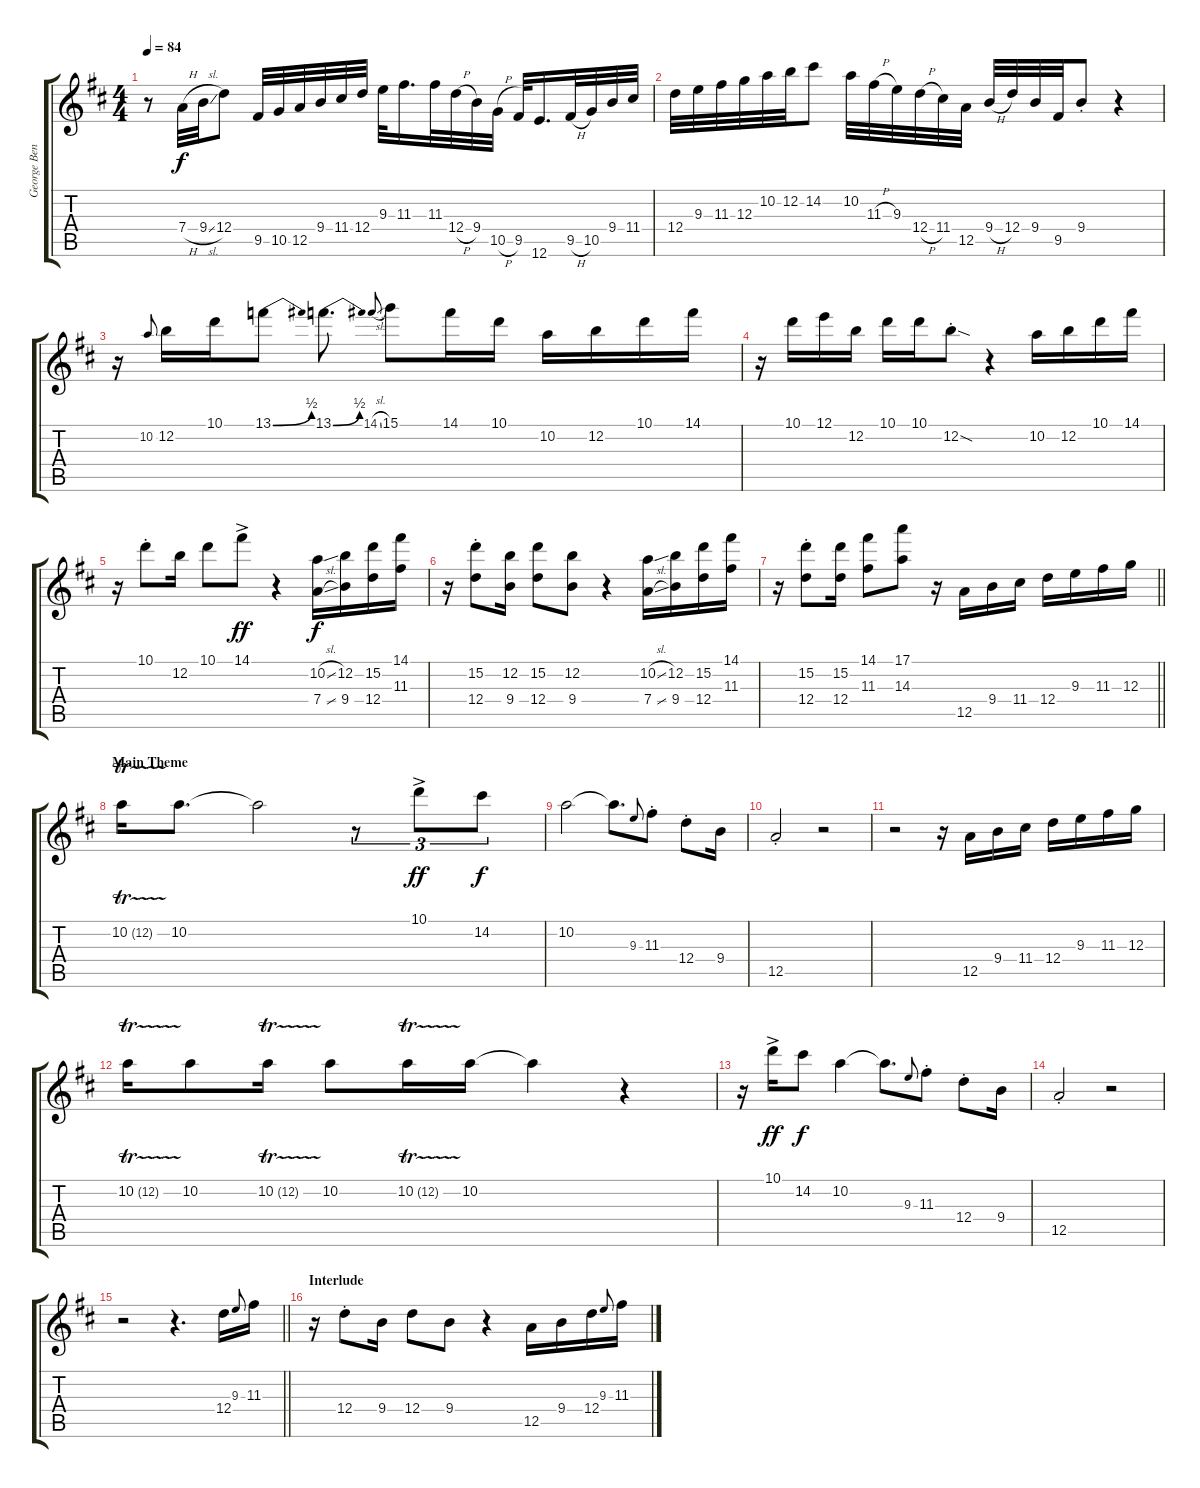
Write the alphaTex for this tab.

\track ("George Benson" "George Ben") {instrument electricguitarjazz}
\staff {score tabs}
\tuning (E4 B3 G3 D3 A2 E2) {hide}
\ts (4 4)
\tempo 84
\clef g2
\ks d
r.8{dy f} 7.4{h}.32 9.4{sl}.32 12.4.8 9.5.32 10.5.32 12.5.32 9.4.32 11.4.32 12.4.32 9.3.32 11.3.16{d} 11.3.32 12.4{h}.32 9.4.32 10.5{h}.32 9.5.32 12.6.16{d} 9.5{h}.32 10.5.32 9.4.32 11.4.32 |
12.4.32 9.3.32 11.3.32 12.3.32 10.2.32 12.2.32 14.2.8 10.2.32 11.3{h}.32 9.3.32 12.4{h}.32 11.4.32 12.5.32 9.4{h}.32 12.4.32 9.4.32 9.5.32 9.4{st}.8 r.4 |
r.16 10.2.8{gr onbeat} 12.2.16 10.1.16 13.1{be (bend 0 0 60 2)}.8 13.1{be (bend 0 0 60 2)}.8{d} 14.1{sl}.8{gr onbeat} 15.1.8 14.1.16 10.1.16 10.2.16 12.2.16 10.1.16 14.1.16 |
r.16 10.1.16 12.1.16 12.2.16 10.1.16 10.1.16 12.2{sod st}.8 r.4 10.2.16 12.2.16 10.1.16 14.1.16 |
r.16 10.1{st}.8 12.2.16 10.1.8 14.1{ac}.8{dy ff} r.4 (10.2{sl} 7.4{sl}).16{dy f} (12.2 9.4).16 (15.2 12.4).16 (14.1 11.3).16 |
r.16 (15.2{st} 12.4{st}).8 (12.2 9.4).16 (15.2 12.4).8 (12.2 9.4).8 r.4 (10.2{sl} 7.4{sl}).16 (12.2 9.4).16 (15.2 12.4).16 (14.1 11.3).16 |
\barLineRight lightlight
r.16 (15.2{st} 12.4{st}).8 (15.2 12.4).16 (14.1 11.3).8 (17.1 14.3).8 r.16 12.5.16 9.4.16 11.4.16 12.4.16 9.3.16 11.3.16 12.3.16 |
\section ("" "Main Theme")
10.2{tr (12 32)}.16 10.2.8{d} 10.2{t}.2 r.8{tu (3 2)} 10.1{ac}.8{tu (3 2) dy ff} 14.2.8{tu (3 2) dy f} |
10.2.2 10.2{t}.8{d} 9.3.8{gr onbeat} 11.3{st}.8 12.4{st}.8 9.4.16 |
12.5{st}.2 r.2 |
r.2 r.16 12.5.16 9.4.16 11.4.16 12.4.16 9.3.16 11.3.16 12.3.16 |
10.2{tr (12 32)}.16 10.2.8 10.2{tr (12 32)}.16 10.2.8 10.2{tr (12 32)}.16 10.2.16 10.2{t}.4 r.4 |
r.16 10.1{ac}.16{dy ff} 14.2.8{dy f} 10.2.4 10.2{t}.8{d} 9.3.8{gr onbeat} 11.3{st}.8 12.4{st}.8 9.4.16 |
12.5{st}.2 r.2 |
\barLineRight lightlight
r.2 r.4{d} 12.4.16 9.3.8{gr onbeat} 11.3.16 |
\section ("" "Interlude")
r.16 12.4{st}.8 9.4.16 12.4.8 9.4.8 r.4 12.5.16 9.4.16 12.4.16 9.3.8{gr onbeat} 11.3.16
